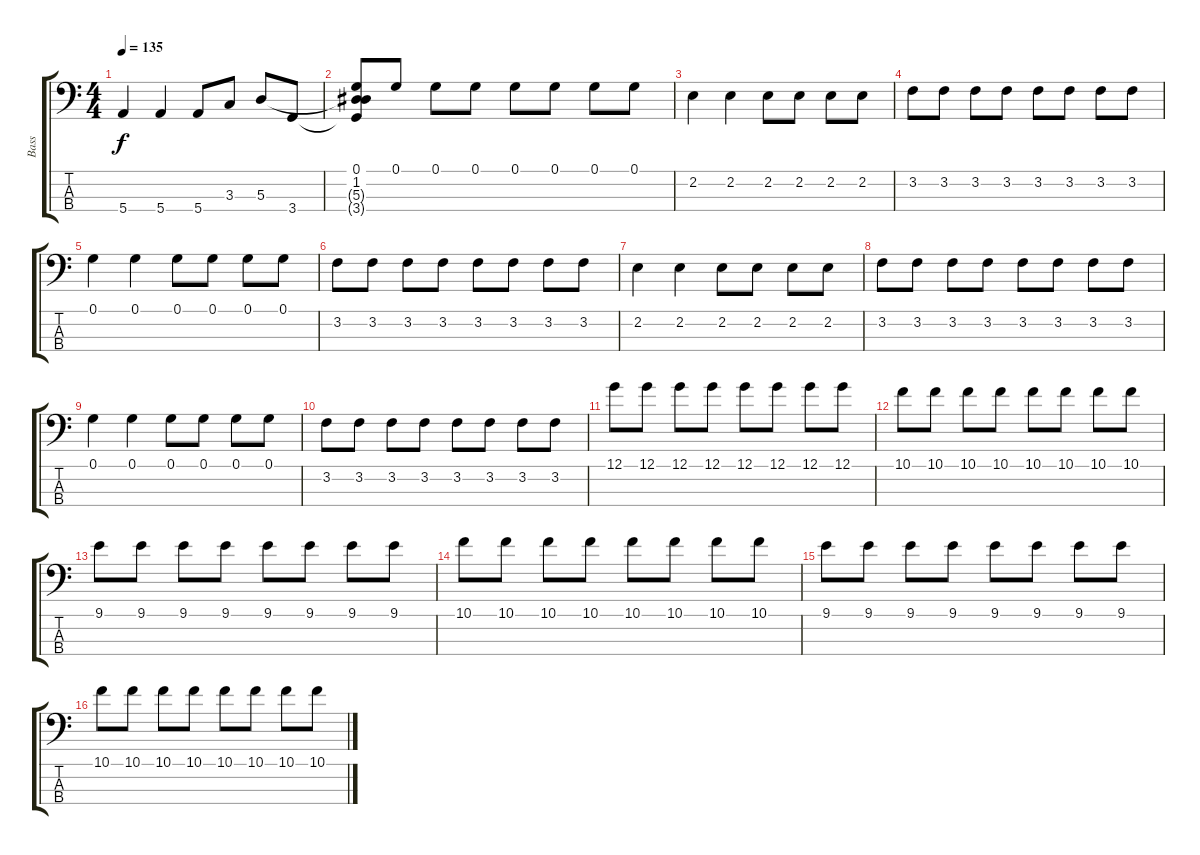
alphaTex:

\track ("Bass" "Bass") {instrument acousticbass}
\staff {score tabs}
\tuning (G2 D2 A1 E1) {hide}
\ts (4 4)
\tempo 135
\clef f4
\ks c
5.4.4{dy f} 5.4.4 5.4.8 3.3.8 5.3.8 3.4.8 |
(0.1 1.2 5.3{t} 3.4{t}).8 0.1.8 0.1.8 0.1.8 0.1.8 0.1.8 0.1.8 0.1.8 |
2.2.4 2.2.4 2.2.8 2.2.8 2.2.8 2.2.8 |
3.2.8 3.2.8 3.2.8 3.2.8 3.2.8 3.2.8 3.2.8 3.2.8 |
0.1.4 0.1.4 0.1.8 0.1.8 0.1.8 0.1.8 |
3.2.8 3.2.8 3.2.8 3.2.8 3.2.8 3.2.8 3.2.8 3.2.8 |
2.2.4 2.2.4 2.2.8 2.2.8 2.2.8 2.2.8 |
3.2.8 3.2.8 3.2.8 3.2.8 3.2.8 3.2.8 3.2.8 3.2.8 |
0.1.4 0.1.4 0.1.8 0.1.8 0.1.8 0.1.8 |
3.2.8 3.2.8 3.2.8 3.2.8 3.2.8 3.2.8 3.2.8 3.2.8 |
12.1.8 12.1.8 12.1.8 12.1.8 12.1.8 12.1.8 12.1.8 12.1.8 |
10.1.8 10.1.8 10.1.8 10.1.8 10.1.8 10.1.8 10.1.8 10.1.8 |
9.1.8 9.1.8 9.1.8 9.1.8 9.1.8 9.1.8 9.1.8 9.1.8 |
10.1.8 10.1.8 10.1.8 10.1.8 10.1.8 10.1.8 10.1.8 10.1.8 |
9.1.8 9.1.8 9.1.8 9.1.8 9.1.8 9.1.8 9.1.8 9.1.8 |
10.1.8 10.1.8 10.1.8 10.1.8 10.1.8 10.1.8 10.1.8 10.1.8
